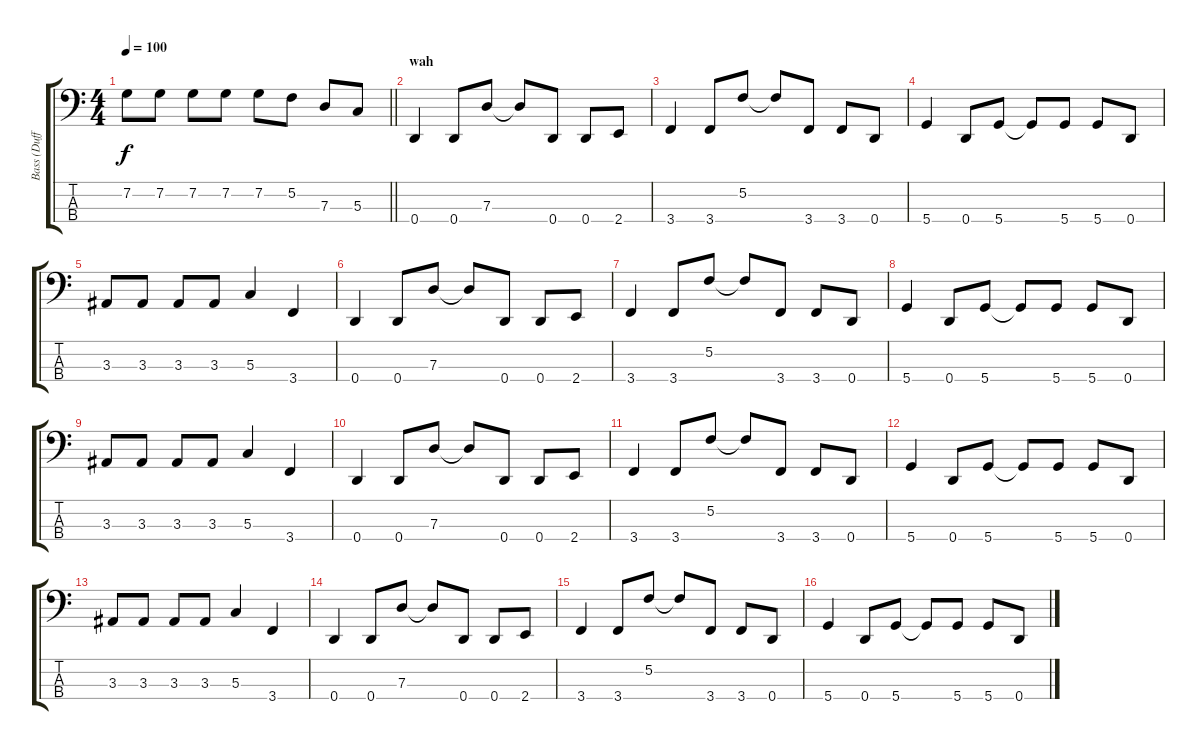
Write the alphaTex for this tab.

\track ("Bass (Duff)" "Bass (Duff") {instrument electricbasspick}
\staff {score tabs}
\tuning (F2 C2 G1 D1) {hide}
\ts (4 4)
\tempo 100
\clef f4
\barLineRight lightlight
\ks c
7.2.8{dy f} 7.2.8 7.2.8 7.2.8 7.2.8 5.2.8 7.3.8 5.3.8 |
\section ("" "wah")
0.4.4 0.4.8 7.3.8 7.3{t}.8 0.4.8 0.4.8 2.4.8 |
3.4.4 3.4.8 5.2.8 5.2{t}.8 3.4.8 3.4.8 0.4.8 |
5.4.4 0.4.8 5.4.8 5.4{t}.8 5.4.8 5.4.8 0.4.8 |
3.3.8 3.3.8 3.3.8 3.3.8 5.3.4 3.4.4 |
0.4.4 0.4.8 7.3.8 7.3{t}.8 0.4.8 0.4.8 2.4.8 |
3.4.4 3.4.8 5.2.8 5.2{t}.8 3.4.8 3.4.8 0.4.8 |
5.4.4 0.4.8 5.4.8 5.4{t}.8 5.4.8 5.4.8 0.4.8 |
3.3.8 3.3.8 3.3.8 3.3.8 5.3.4 3.4.4 |
0.4.4 0.4.8 7.3.8 7.3{t}.8 0.4.8 0.4.8 2.4.8 |
3.4.4 3.4.8 5.2.8 5.2{t}.8 3.4.8 3.4.8 0.4.8 |
5.4.4 0.4.8 5.4.8 5.4{t}.8 5.4.8 5.4.8 0.4.8 |
3.3.8 3.3.8 3.3.8 3.3.8 5.3.4 3.4.4 |
0.4.4 0.4.8 7.3.8 7.3{t}.8 0.4.8 0.4.8 2.4.8 |
3.4.4 3.4.8 5.2.8 5.2{t}.8 3.4.8 3.4.8 0.4.8 |
5.4.4 0.4.8 5.4.8 5.4{t}.8 5.4.8 5.4.8 0.4.8
